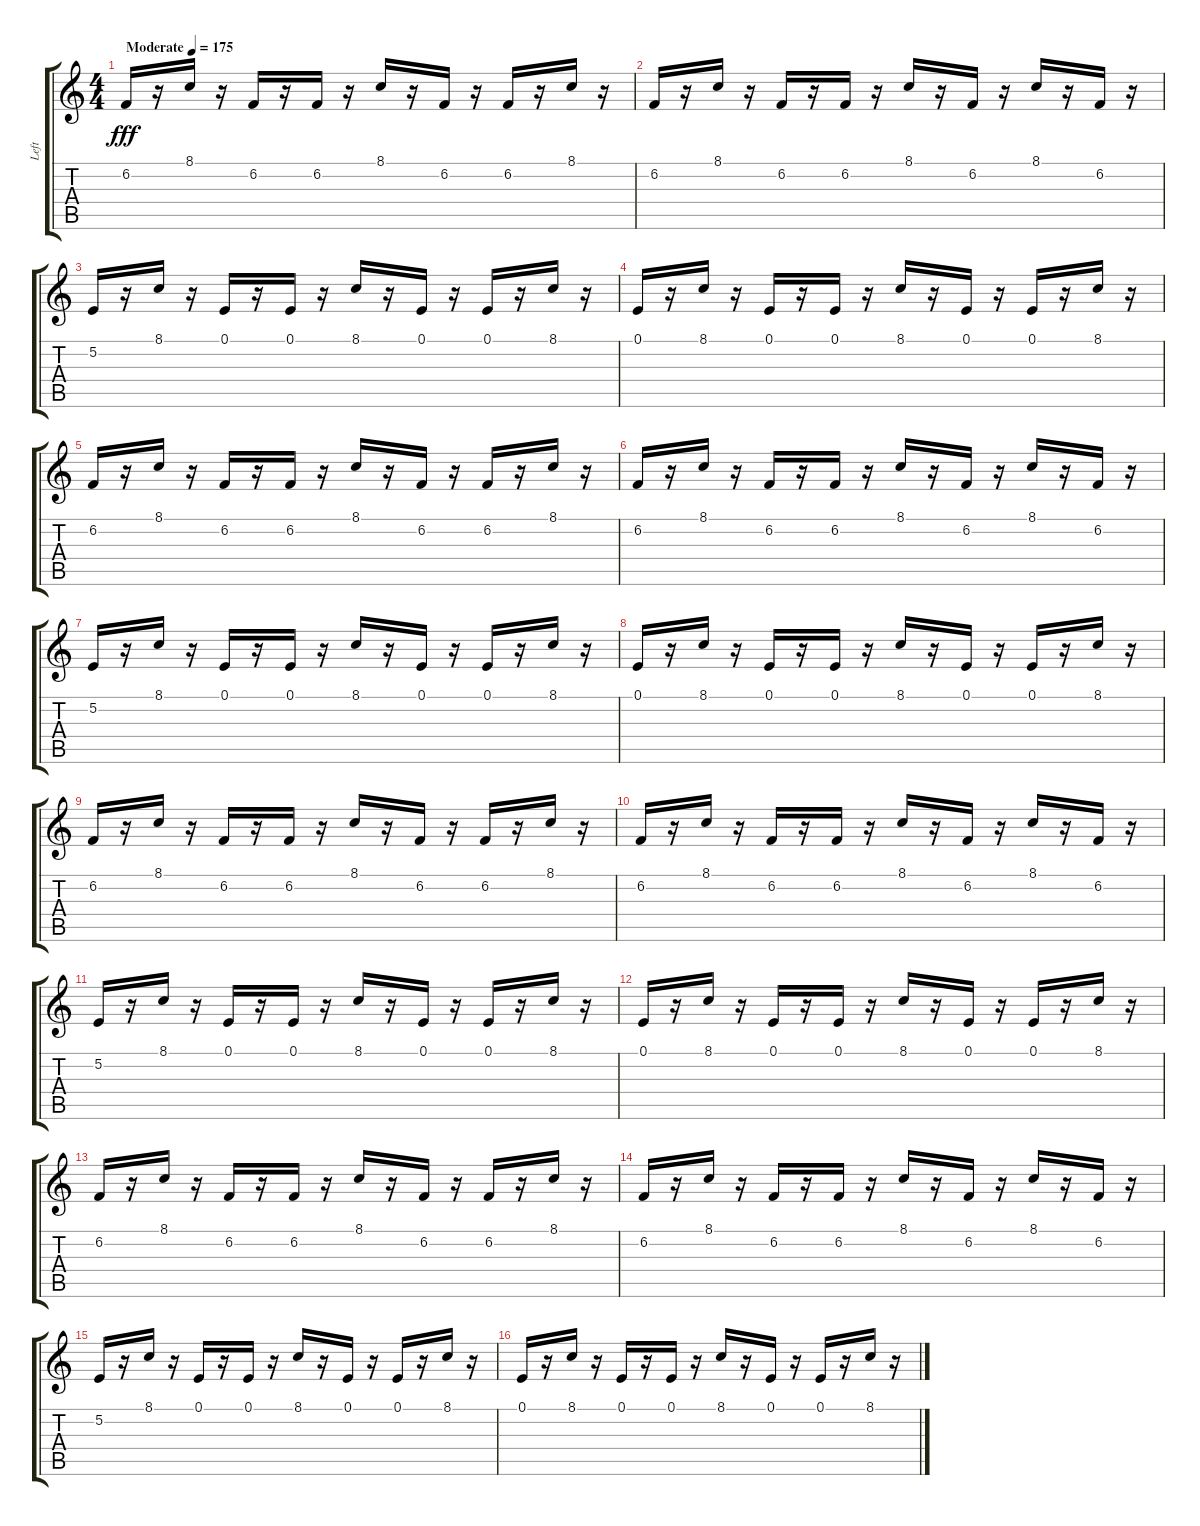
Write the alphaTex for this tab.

\track ("Left" "Left") {instrument lead1square}
\staff {score tabs}
\tuning (E4 B3 G3 D3 A2 E2) {hide}
\ts (4 4)
\tempo (175 "Moderate")
\clef g2
\ks c
6.2.16{dy fff instrument lead1square} r.16 8.1.16{balance 0} r.16 6.2.16{balance 16} r.16 6.2.16{balance 0} r.16 8.1.16{balance 16} r.16 6.2.16{balance 0} r.16 6.2.16{balance 16} r.16 8.1.16{balance 0} r.16 |
6.2.16{balance 16} r.16 8.1.16{balance 0} r.16 6.2.16{balance 16} r.16 6.2.16{balance 0} r.16 8.1.16{balance 16} r.16 6.2.16{balance 0} r.16 8.1.16{balance 16} r.16 6.2.16{balance 0} r.16 |
5.2.16{balance 16} r.16 8.1.16{balance 0} r.16 0.1.16{balance 16} r.16 0.1.16{balance 0} r.16 8.1.16{balance 16} r.16 0.1.16{balance 0} r.16 0.1.16{balance 16} r.16 8.1.16{balance 0} r.16 |
0.1.16{balance 16} r.16 8.1.16{balance 0} r.16 0.1.16{balance 16} r.16 0.1.16{balance 0} r.16 8.1.16{balance 16} r.16 0.1.16{balance 0} r.16 0.1.16 r.16 8.1.16{balance 16} r.16 |
6.2.16{balance 0} r.16 8.1.16{balance 16} r.16 6.2.16{balance 0} r.16 6.2.16{balance 16} r.16 8.1.16{balance 0} r.16 6.2.16{balance 16} r.16 6.2.16{balance 0} r.16 8.1.16{balance 16} r.16 |
6.2.16{balance 0} r.16 8.1.16{balance 16} r.16 6.2.16{balance 0} r.16 6.2.16{balance 16} r.16 8.1.16{balance 0} r.16 6.2.16{balance 16} r.16 8.1.16{balance 0} r.16 6.2.16{balance 16} r.16 |
5.2.16{balance 0} r.16 8.1.16{balance 16} r.16 0.1.16{balance 0} r.16 0.1.16{balance 16} r.16 8.1.16{balance 0} r.16 0.1.16{balance 16} r.16 0.1.16{balance 0} r.16 8.1.16{balance 16} r.16 |
0.1.16{balance 0} r.16 8.1.16{balance 16} r.16 0.1.16{balance 0} r.16 0.1.16{balance 16} r.16 8.1.16{balance 0} r.16 0.1.16{balance 16} r.16 0.1.16 r.16 8.1.16{balance 0} r.16 |
6.2.16{balance 16} r.16 8.1.16{balance 0} r.16 6.2.16{balance 16} r.16 6.2.16{balance 0} r.16 8.1.16{balance 16} r.16 6.2.16{balance 0} r.16 6.2.16{balance 16} r.16 8.1.16{balance 0} r.16 |
6.2.16{balance 16} r.16 8.1.16{balance 0} r.16 6.2.16{balance 16} r.16 6.2.16{balance 0} r.16 8.1.16{balance 16} r.16 6.2.16{balance 0} r.16 8.1.16{balance 16} r.16 6.2.16{balance 0} r.16 |
5.2.16{balance 16} r.16 8.1.16{balance 0} r.16 0.1.16{balance 16} r.16 0.1.16{balance 0} r.16 8.1.16{balance 16} r.16 0.1.16{balance 0} r.16 0.1.16{balance 16} r.16 8.1.16{balance 0} r.16 |
0.1.16{balance 16} r.16 8.1.16{balance 0} r.16 0.1.16{balance 16} r.16 0.1.16{balance 0} r.16 8.1.16{balance 16} r.16 0.1.16{balance 0} r.16 0.1.16 r.16 8.1.16{balance 16} r.16 |
6.2.16{balance 0} r.16 8.1.16{balance 16} r.16 6.2.16{balance 0} r.16 6.2.16{balance 16} r.16 8.1.16{balance 0} r.16 6.2.16{balance 16} r.16 6.2.16{balance 0} r.16 8.1.16{balance 16} r.16 |
6.2.16{balance 0} r.16 8.1.16{balance 16} r.16 6.2.16{balance 0} r.16 6.2.16{balance 16} r.16 8.1.16{balance 0} r.16 6.2.16{balance 16} r.16 8.1.16{balance 0} r.16 6.2.16{balance 16} r.16 |
5.2.16{balance 0} r.16 8.1.16{balance 16} r.16 0.1.16{balance 0} r.16 0.1.16{balance 16} r.16 8.1.16{balance 0} r.16 0.1.16{balance 16} r.16 0.1.16{balance 0} r.16 8.1.16{balance 16} r.16 |
0.1.16{balance 0} r.16 8.1.16{balance 16} r.16 0.1.16{balance 0} r.16 0.1.16{balance 16} r.16 8.1.16{balance 0} r.16 0.1.16{balance 16} r.16 0.1.16 r.16 8.1.16{balance 0} r.16
